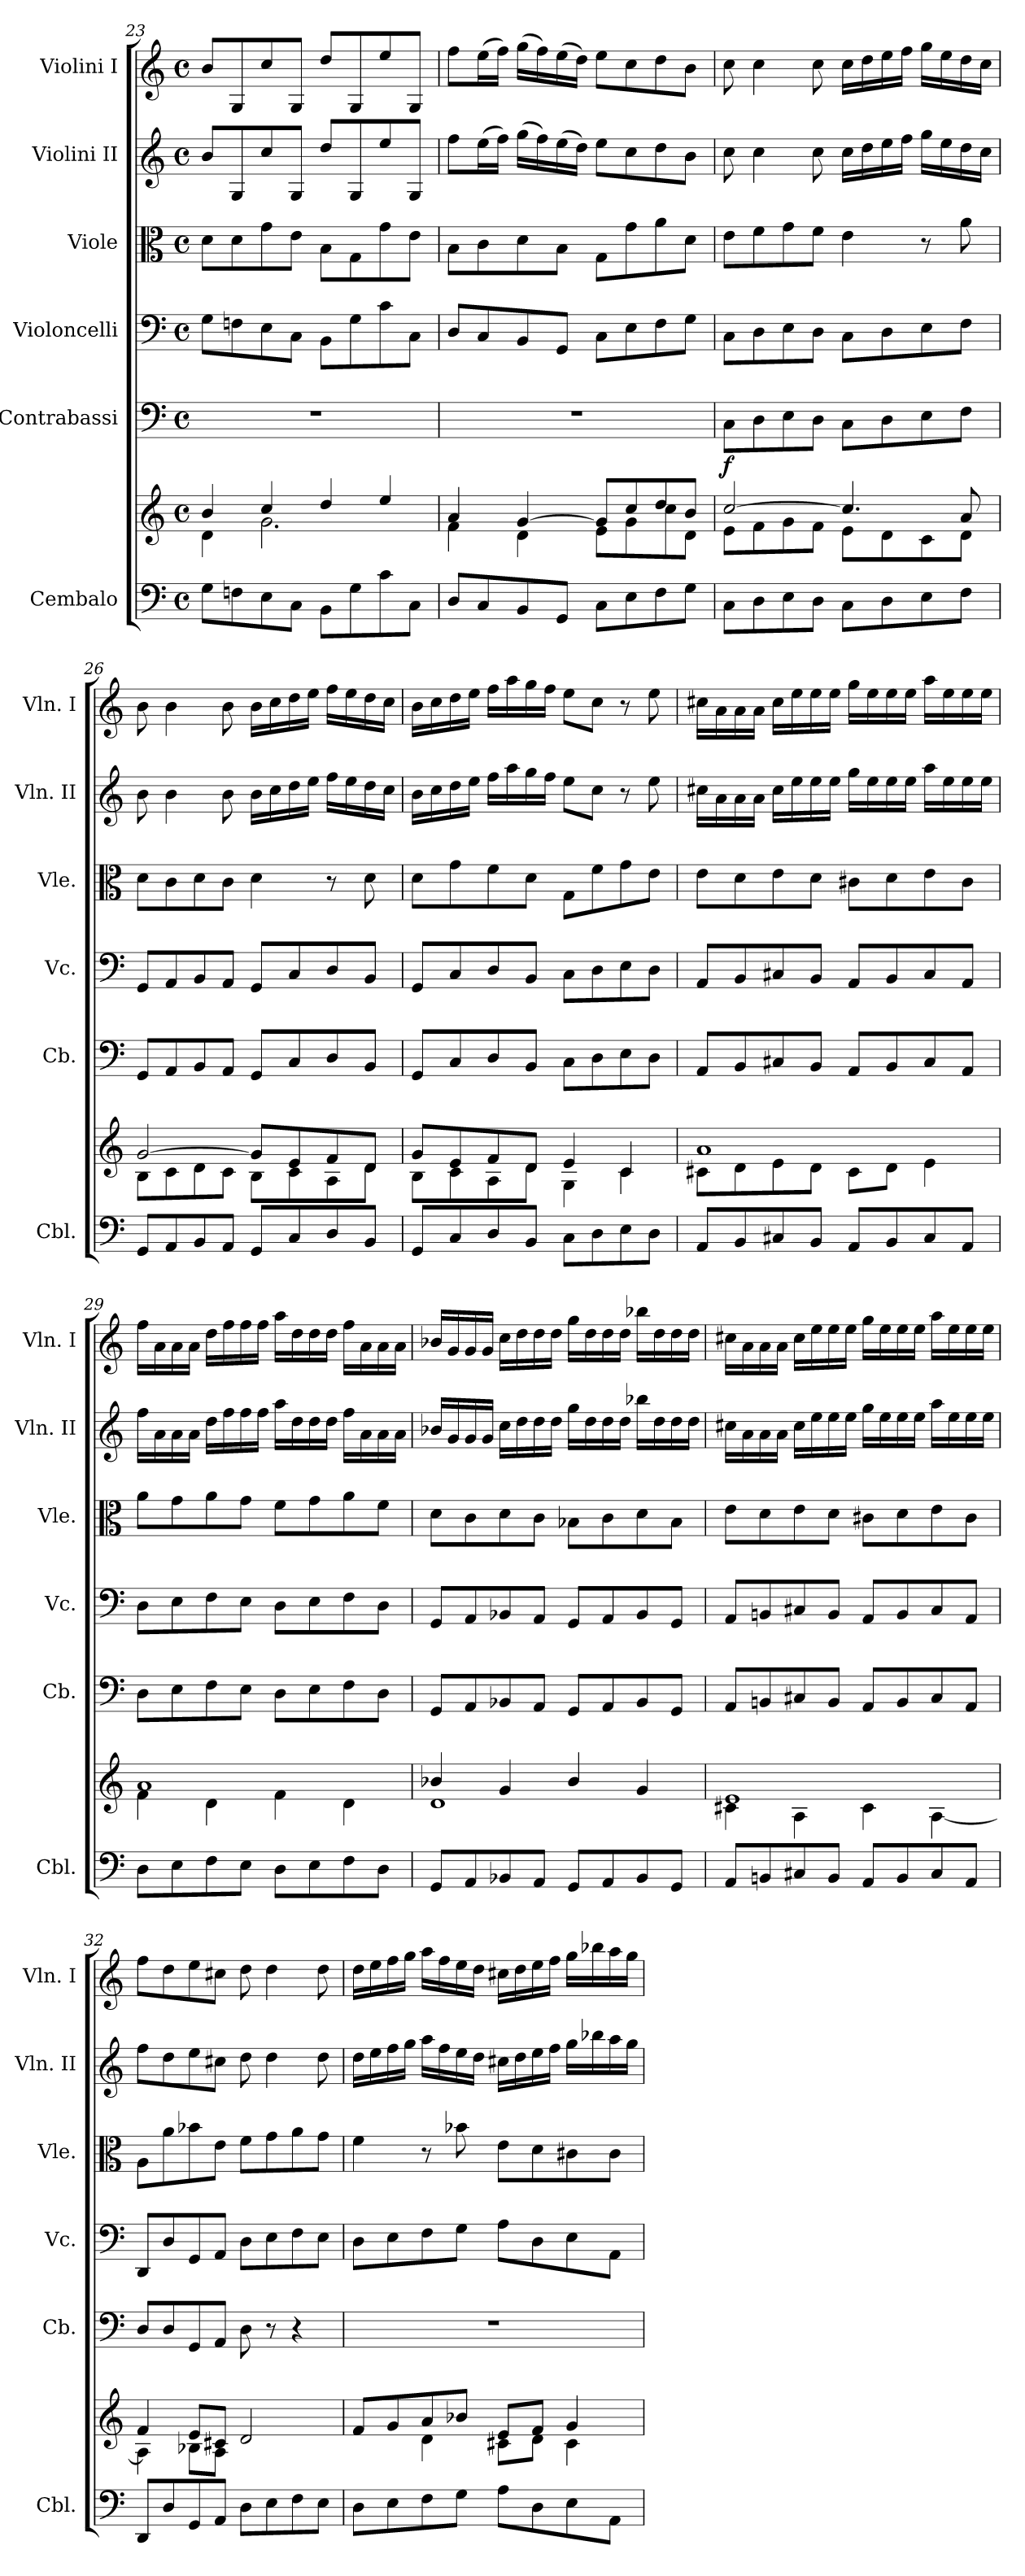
**kern	**kern	**kern	**dynam	**kern	**kern	**kern	**kern
*part6	*part6	*part5	*part5	*part4	*part3	*part2	*part1
*staff7	*staff6	*staff5	*staff5	*staff4	*staff3	*staff2	*staff1
*I"Cembalo	*	*I"Contrabassi	*	*I"Violoncelli	*I"Viole	*I"Violini II	*I"Violini I
*I'Cbl.	*	*I'Cb.	*	*I'Vc.	*I'Vle.	*I'Vln. II	*I'Vln. I
!!LO:PB:g=z
*clefF4	*clefG2	*clefF4	*	*clefF4	*clefC3	*clefG2	*clefG2
*	*	*ITrd7c12	*	*	*	*	*
*k[]	*k[]	*k[]	*	*k[]	*k[]	*k[]	*k[]
*M4/4	*M4/4	*M4/4	*	*M4/4	*M4/4	*M4/4	*M4/4
*met(c)	*met(c)	*met(c)	*	*met(c)	*met(c)	*met(c)	*met(c)
=23	=23	=23	=23	=23	=23	=23	=23
*	*^	*	*	*	*	*	*
8G\L	4b/	4d\	1r	.	8G\L	8d\L	8b/L	8b/L
8Fn\	.	.	.	.	8Fn\	8d\	8G/	8G/
8E\	4cc/	2.g\	.	.	8E\	8g\	8cc/	8cc/
8C\J	.	.	.	.	8C\J	8e\J	8G/J	8G/J
8BB\L	4dd/	.	.	.	8BB\L	8B\L	8dd/L	8dd/L
8G\	.	.	.	.	8G\	8G\	8G/	8G/
8c\	4ee/	.	.	.	8c\	8g\	8ee/	8ee/
8C\J	.	.	.	.	8C\J	8e\J	8G/J	8G/J
=24	=24	=24	=24	=24	=24	=24	=24	=24
8D/L	4a/	4f\	1r	.	8D/L	8B\L	8ff\L	8ff\L
8C/	.	.	.	.	8C/	8c\	(>16ee\L	(>16ee\L
.	.	.	.	.	.	.	16ff\JJ)	16ff\JJ)
8BB/	[4g/	4d\	.	.	8BB/	8d\	(>16gg\LL	(>16gg\LL
.	.	.	.	.	.	.	16ff\)	16ff\)
8GG/J	.	.	.	.	8GG/J	8B\J	(>16ee\	(>16ee\
.	.	.	.	.	.	.	16dd\JJ)	16dd\JJ)
8C\L	8g/L]	8e\L	.	.	8C\L	8G\L	8ee\L	8ee\L
8E\	8cc/	8g\	.	.	8E\	8g\	8cc\	8cc\
8F\	8dd/	8cc\	.	.	8F\	8a\	8dd\	8dd\
8G\J	8b/J	8d\J	.	.	8G\J	8d\J	8b\J	8b\J
=25	=25	=25	=25	=25	=25	=25	=25	=25
!	!	!	!	!LO:DY:b	!	!	!	!
8C\L	[2cc/	8e\L	8CC\L	f	8C\L	8e\L	8cc\	8cc\
8D\	.	8f\	8DD\	.	8D\	8f\	4cc\	4cc\
8E\	.	8g\	8EE\	.	8E\	8g\	.	.
8D\J	.	8f\J	8DD\J	.	8D\J	8f\J	8cc\	8cc\
8C\L	4.cc/]	8e\L	8CC\L	.	8C\L	4e\	16cc\LL	16cc\LL
.	.	.	.	.	.	.	16dd\	16dd\
8D\	.	8d\	8DD\	.	8D\	.	16ee\	16ee\
.	.	.	.	.	.	.	16ff\JJ	16ff\JJ
8E\	.	8c\	8EE\	.	8E\	8r	16gg\LL	16gg\LL
.	.	.	.	.	.	.	16ee\	16ee\
8F\J	8a/	8d\J	8FF\J	.	8F\J	8a\	16dd\	16dd\
.	.	.	.	.	.	.	16cc\JJ	16cc\JJ
!!LO:PB:g=z
=26	=26	=26	=26	=26	=26	=26	=26	=26
8GG/L	[2g/	8B\L	8GGG/L	.	8GG/L	8d\L	8b\	8b\
8AA/	.	8c\	8AAA/	.	8AA/	8c\	4b\	4b\
8BB/	.	8d\	8BBB/	.	8BB/	8d\	.	.
8AA/J	.	8c\J	8AAA/J	.	8AA/J	8c\J	8b\	8b\
8GG/L	8g/L]	8B\L	8GGG/L	.	8GG/L	4d\	16b\LL	16b\LL
.	.	.	.	.	.	.	16cc\	16cc\
8C/	8e/	8c\	8CC/	.	8C/	.	16dd\	16dd\
.	.	.	.	.	.	.	16ee\JJ	16ee\JJ
8D/	8f/	8A\	8DD/	.	8D/	8r	16ff\LL	16ff\LL
.	.	.	.	.	.	.	16ee\	16ee\
8BB/J	8d/J	8d\J	8BBB/J	.	8BB/J	8d\	16dd\	16dd\
.	.	.	.	.	.	.	16cc\JJ	16cc\JJ
=27	=27	=27	=27	=27	=27	=27	=27	=27
8GG/L	8g/L	8B\L	8GGG/L	.	8GG/L	8d\L	16b\LL	16b\LL
.	.	.	.	.	.	.	16cc\	16cc\
8C/	8e/	8c\	8CC/	.	8C/	8g\	16dd\	16dd\
.	.	.	.	.	.	.	16ee\JJ	16ee\JJ
8D/	8f/	8A\	8DD/	.	8D/	8f\	16ff\LL	16ff\LL
.	.	.	.	.	.	.	16aa\	16aa\
8BB/J	8d/J	8d\J	8BBB/J	.	8BB/J	8d\J	16gg\	16gg\
.	.	.	.	.	.	.	16ff\JJ	16ff\JJ
8C\L	4e/	4G\	8CC\L	.	8C\L	8G\L	8ee\L	8ee\L
8D\	.	.	8DD\	.	8D\	8f\	8cc\J	8cc\J
8E\	4c/	4c\	8EE\	.	8E\	8g\	8r	8r
8D\J	.	.	8DD\J	.	8D\J	8e\J	8ee\	8ee\
=28	=28	=28	=28	=28	=28	=28	=28	=28
8AA/L	1a	8c#X\L	8AAA/L	.	8AA/L	8e\L	16cc#X\LL	16cc#X\LL
.	.	.	.	.	.	.	16a\	16a\
8BB/	.	8d\	8BBB/	.	8BB/	8d\	16a\	16a\
.	.	.	.	.	.	.	16a\JJ	16a\JJ
8C#X/	.	8e\	8CC#X/	.	8C#X/	8e\	16cc#\LL	16cc#\LL
.	.	.	.	.	.	.	16ee\	16ee\
8BB/J	.	8d\J	8BBB/J	.	8BB/J	8d\J	16ee\	16ee\
.	.	.	.	.	.	.	16ee\JJ	16ee\JJ
8AA/L	.	8c#\L	8AAA/L	.	8AA/L	8c#X\L	16gg\LL	16gg\LL
.	.	.	.	.	.	.	16ee\	16ee\
8BB/	.	8d\J	8BBB/	.	8BB/	8d\	16ee\	16ee\
.	.	.	.	.	.	.	16ee\JJ	16ee\JJ
8C#/	.	4e\	8CC#/	.	8C#/	8e\	16aa\LL	16aa\LL
.	.	.	.	.	.	.	16ee\	16ee\
8AA/J	.	.	8AAA/J	.	8AA/J	8c#\J	16ee\	16ee\
.	.	.	.	.	.	.	16ee\JJ	16ee\JJ
!!LO:PB:g=z
=29	=29	=29	=29	=29	=29	=29	=29	=29
8D\L	1a	4f\	8DD\L	.	8D\L	8a\L	16ff\LL	16ff\LL
.	.	.	.	.	.	.	16a\	16a\
8E\	.	.	8EE\	.	8E\	8g\	16a\	16a\
.	.	.	.	.	.	.	16a\JJ	16a\JJ
8F\	.	4d\	8FF\	.	8F\	8a\	16dd\LL	16dd\LL
.	.	.	.	.	.	.	16ff\	16ff\
8E\J	.	.	8EE\J	.	8E\J	8g\J	16ff\	16ff\
.	.	.	.	.	.	.	16ff\JJ	16ff\JJ
8D\L	.	4f\	8DD\L	.	8D\L	8f\L	16aa\LL	16aa\LL
.	.	.	.	.	.	.	16dd\	16dd\
8E\	.	.	8EE\	.	8E\	8g\	16dd\	16dd\
.	.	.	.	.	.	.	16dd\JJ	16dd\JJ
8F\	.	4d\	8FF\	.	8F\	8a\	16ff\LL	16ff\LL
.	.	.	.	.	.	.	16a\	16a\
8D\J	.	.	8DD\J	.	8D\J	8f\J	16a\	16a\
.	.	.	.	.	.	.	16a\JJ	16a\JJ
=30	=30	=30	=30	=30	=30	=30	=30	=30
8GG/L	4b-X/	1d	8GGG/L	.	8GG/L	8d\L	16b-X/LL	16b-X/LL
.	.	.	.	.	.	.	16g/	16g/
8AA/	.	.	8AAA/	.	8AA/	8c\	16g/	16g/
.	.	.	.	.	.	.	16g/JJ	16g/JJ
8BB-X/	4g/	.	8BBB-X/	.	8BB-X/	8d\	16cc\LL	16cc\LL
.	.	.	.	.	.	.	16dd\	16dd\
8AA/J	.	.	8AAA/J	.	8AA/J	8c\J	16dd\	16dd\
.	.	.	.	.	.	.	16dd\JJ	16dd\JJ
8GG/L	4b-/	.	8GGG/L	.	8GG/L	8B-X\L	16gg\LL	16gg\LL
.	.	.	.	.	.	.	16dd\	16dd\
8AA/	.	.	8AAA/	.	8AA/	8c\	16dd\	16dd\
.	.	.	.	.	.	.	16dd\JJ	16dd\JJ
8BB-/	4g/	.	8BBB-/	.	8BB-/	8d\	16bb-X\LL	16bb-X\LL
.	.	.	.	.	.	.	16dd\	16dd\
8GG/J	.	.	8GGG/J	.	8GG/J	8B-\J	16dd\	16dd\
.	.	.	.	.	.	.	16dd\JJ	16dd\JJ
!!LO:PB:g=z
=31	=31	=31	=31	=31	=31	=31	=31	=31
8AA/L	1e	4c#X\	8AAA/L	.	8AA/L	8e\L	16cc#X\LL	16cc#X\LL
.	.	.	.	.	.	.	16a\	16a\
8BBni/	.	.	8BBBni/	.	8BBni/	8d\	16a\	16a\
.	.	.	.	.	.	.	16a\JJ	16a\JJ
8C#X/	.	4A\	8CC#X/	.	8C#X/	8e\	16cc#\LL	16cc#\LL
.	.	.	.	.	.	.	16ee\	16ee\
8BB/J	.	.	8BBB/J	.	8BB/J	8d\J	16ee\	16ee\
.	.	.	.	.	.	.	16ee\JJ	16ee\JJ
8AA/L	.	4c#\	8AAA/L	.	8AA/L	8c#X\L	16gg\LL	16gg\LL
.	.	.	.	.	.	.	16ee\	16ee\
8BB/	.	.	8BBB/	.	8BB/	8d\	16ee\	16ee\
.	.	.	.	.	.	.	16ee\JJ	16ee\JJ
8C#/	.	[4A\	8CC#/	.	8C#/	8e\	16aa\LL	16aa\LL
.	.	.	.	.	.	.	16ee\	16ee\
8AA/J	.	.	8AAA/J	.	8AA/J	8c#\J	16ee\	16ee\
.	.	.	.	.	.	.	16ee\JJ	16ee\JJ
=32	=32	=32	=32	=32	=32	=32	=32	=32
8DD/L	4f/	4A\]	8DD/L	.	8DD/L	8A\L	8ff\L	8ff\L
8D/	.	.	8DD/	.	8D/	8a\	8dd\	8dd\
8GG/	8e/L	8B-X\L	8GGG/	.	8GG/	8b-X\	8ee\	8ee\
8AA/J	8c#X/J	8A\J	8AAA/J	.	8AA/J	8e\J	8cc#X\J	8cc#X\J
8D\L	2d/	2ryy	8DD\	.	8D\L	8f\L	8dd\	8dd\
8E\	.	.	8r	.	8E\	8g\	4dd\	4dd\
8F\	.	.	4r	.	8F\	8a\	.	.
8E\J	.	.	.	.	8E\J	8g\J	8dd\	8dd\
!!LO:PB:g=z
=33	=33	=33	=33	=33	=33	=33	=33	=33
8D\L	8f/L	4ryy	1r	.	8D\L	4f\	16dd\LL	16dd\LL
.	.	.	.	.	.	.	16ee\	16ee\
8E\	8g/	.	.	.	8E\	.	16ff\	16ff\
.	.	.	.	.	.	.	16gg\JJ	16gg\JJ
8F\	8a/	4d\	.	.	8F\	8r	16aa\LL	16aa\LL
.	.	.	.	.	.	.	16ff\	16ff\
8G\J	8b-X/J	.	.	.	8G\J	8b-X\	16ee\	16ee\
.	.	.	.	.	.	.	16dd\JJ	16dd\JJ
8A\L	8e/L	8c#X\L	.	.	8A\L	8e\L	16cc#X\LL	16cc#X\LL
.	.	.	.	.	.	.	16dd\	16dd\
8D\	8f/J	8d\J	.	.	8D\	8d\	16ee\	16ee\
.	.	.	.	.	.	.	16ff\JJ	16ff\JJ
8E\	4g/	4c#\	.	.	8E\	8c#X\	16gg\LL	16gg\LL
.	.	.	.	.	.	.	16bb-X\	16bb-X\
8AA\J	.	.	.	.	8AA\J	8c#\J	16aa\	16aa\
.	.	.	.	.	.	.	16gg\JJ	16gg\JJ
*	*v	*v	*	*	*	*	*	*
=	=	=	=	=	=	=	=
*-	*-	*-	*-	*-	*-	*-	*-
